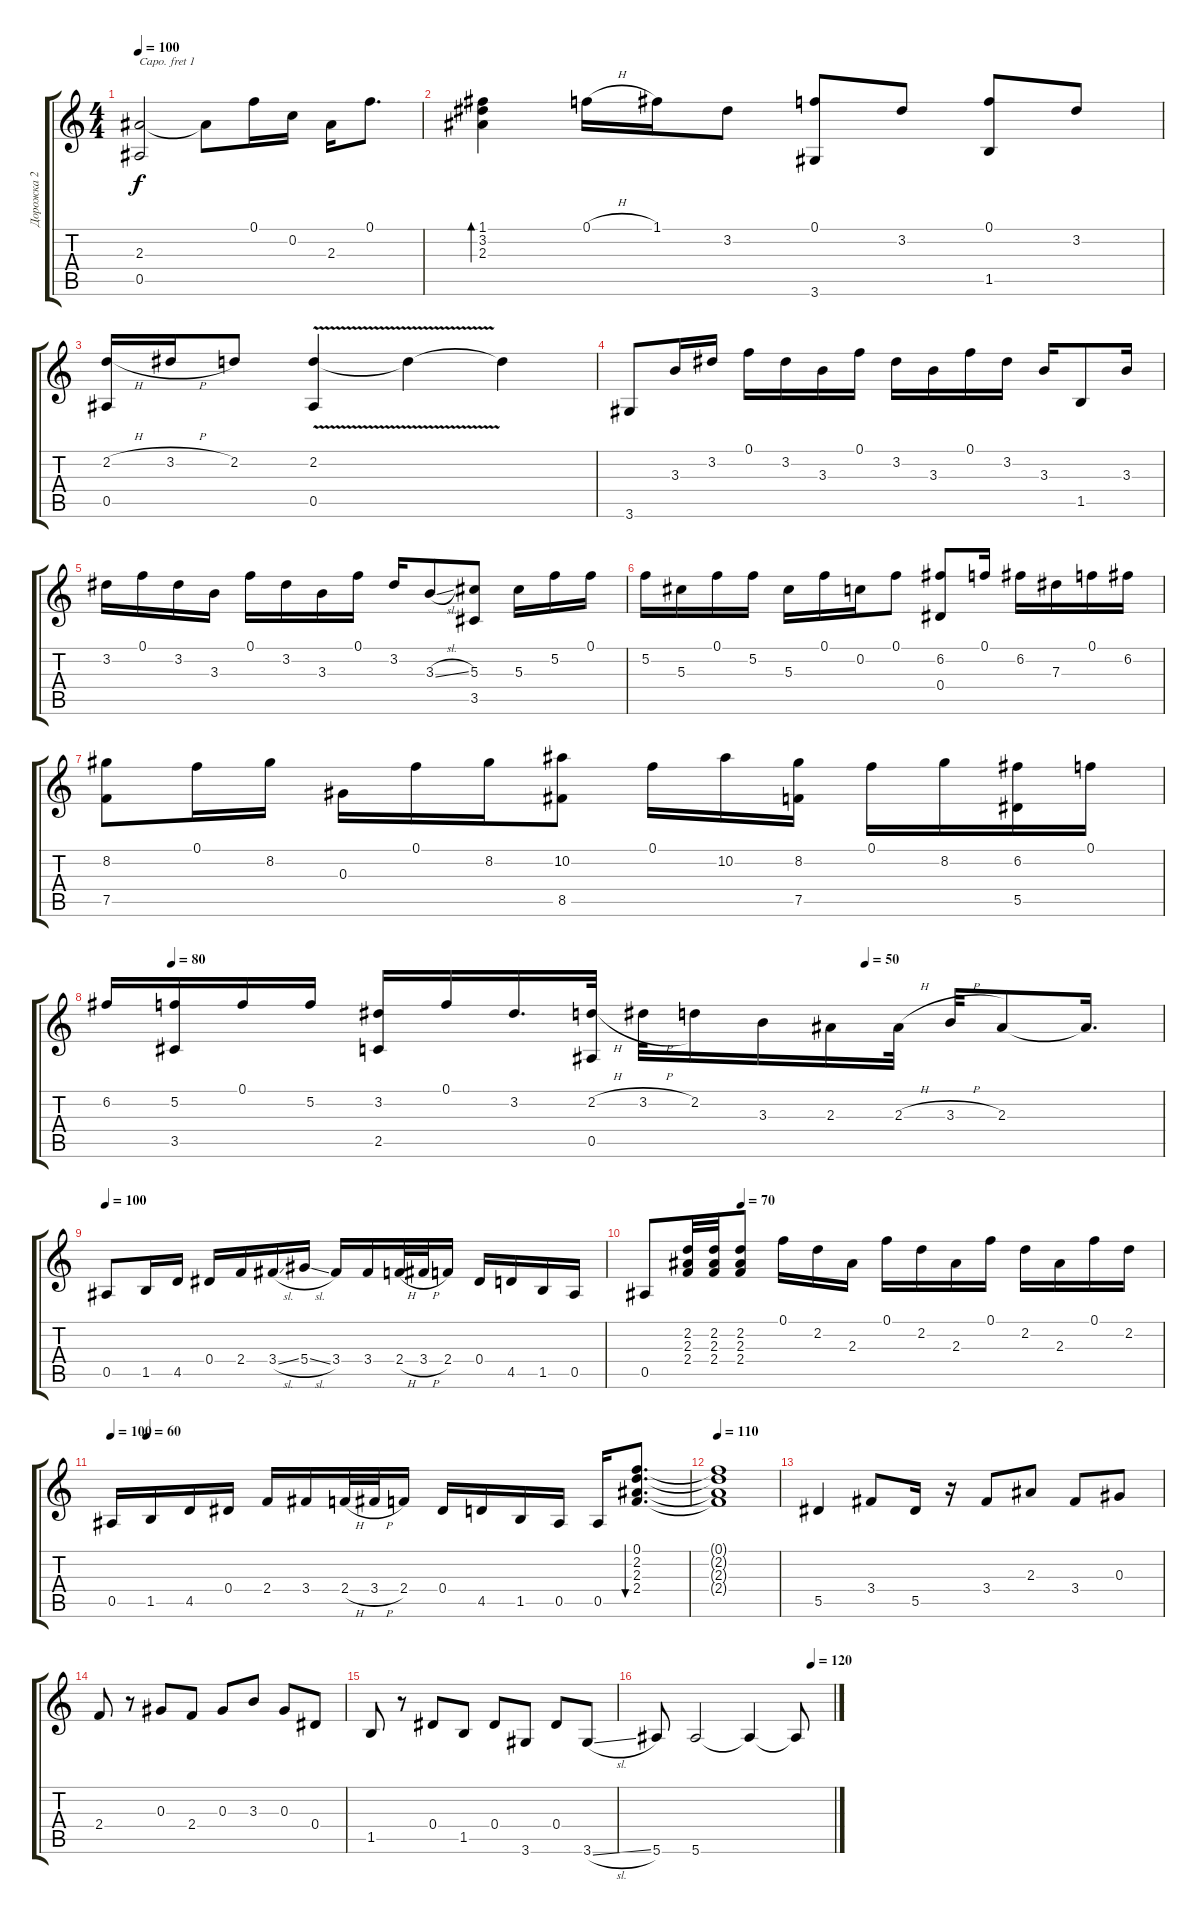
\track ("Дорожка 2" "Дорожка 2") {instrument acousticguitarsteel}
\staff {score tabs}
\capo 1
\tuning (E4 B3 G3 D3 A2 E2) {hide}
\ts (4 4)
\tempo 100
\clef g2
\ks c
(2.3 0.5).2{dy f} 2.3{t}.8 0.1.16 0.2.16 2.3.16 0.1.8{d} |
(1.1 3.2 2.3).4{bd 120} 0.1{h}.16 1.1.16 3.2.8 (0.1 3.6).8 3.2.8 (0.1 1.5).8 3.2.8 |
(2.2{h} 0.5).16 3.2{h}.16 2.2.8 (2.2{v} 0.5).4 2.2{t}.4 2.2{t}.4 |
3.6.8 3.3.16 3.2.16 0.1.16 3.2.16 3.3.16 0.1.16 3.2.16 3.3.16 0.1.16 3.2.16 3.3.16 1.5.8 3.3.16 |
3.2.16 0.1.16 3.2.16 3.3.16 0.1.16 3.2.16 3.3.16 0.1.16 3.2.16 3.3{sl}.8 (5.3 3.5).8 5.3.16 5.2.16 0.1.16 |
5.2.16 5.3.16 0.1.16 5.2.16 5.3.16 0.1.16 0.2.16 0.1.8 (6.2 0.4).8 0.1.16 6.2.16 7.3.16 0.1.16 6.2.16 |
(8.2 7.5).8 0.1.16 8.2.16 0.3.16 0.1.16 8.2.16 (10.2 8.5).8 0.1.16 10.2.16 (8.2 7.5).16 0.1.16 8.2.16 (6.2 5.5).16 0.1.16 |
\tempo (80 0.0625)
\tempo (50 0.71875)
6.2.16 (5.2 3.5).16 0.1.16 5.2.16 (3.2 2.5).16 0.1.16 3.2.16{d} (2.2{h} 0.5).32 3.2{h}.32 2.2.16 3.3.16 2.3.16 2.3{h}.32 3.3{h}.32 2.3.8 2.3{t}.16{d} |
\tempo 100
0.5.8 1.5.16 4.5.16 0.4.16 2.4.16 3.4{sl}.16 5.4{sl}.16 3.4.16 3.4.16 2.4{h}.32 3.4{h}.32 2.4.16 0.4.16 4.5.16 1.5.16 0.5.16 |
\tempo (70 0.1875)
0.5.8 (2.2 2.3 2.4).32 (2.2 2.3 2.4).32 (2.2 2.3 2.4).8 0.1.16 2.2.16 2.3.16 0.1.16 2.2.16 2.3.16 0.1.16 2.2.16 2.3.16 0.1.16 2.2.16 |
\tempo 100
\tempo (60 0.0625)
0.5.16 1.5.16 4.5.16 0.4.16 2.4.16 3.4.16 2.4{h}.32 3.4{h}.32 2.4.16 0.4.16 4.5.16 1.5.16 0.5.16 0.5.16 (0.1 2.2 2.3 2.4).8{d bu 480} |
\tempo 110
(0.1{t} 2.2{t} 2.3{t} 2.4{t}).1 |
5.5.4 3.4.8 5.5.16 r.16 3.4.8 2.3.8 3.4.8 0.3.8 |
2.4.8 r.8 0.3.8 2.4.8 0.3.8 3.3.8 0.3.8 0.4.8 |
1.5.8 r.8 0.4.8 1.5.8 0.4.8 3.6.8 0.4.8 3.6{sl}.8 |
\tempo (120 0.875)
5.6.8 5.6.2 5.6{t}.4 5.6{t}.8
